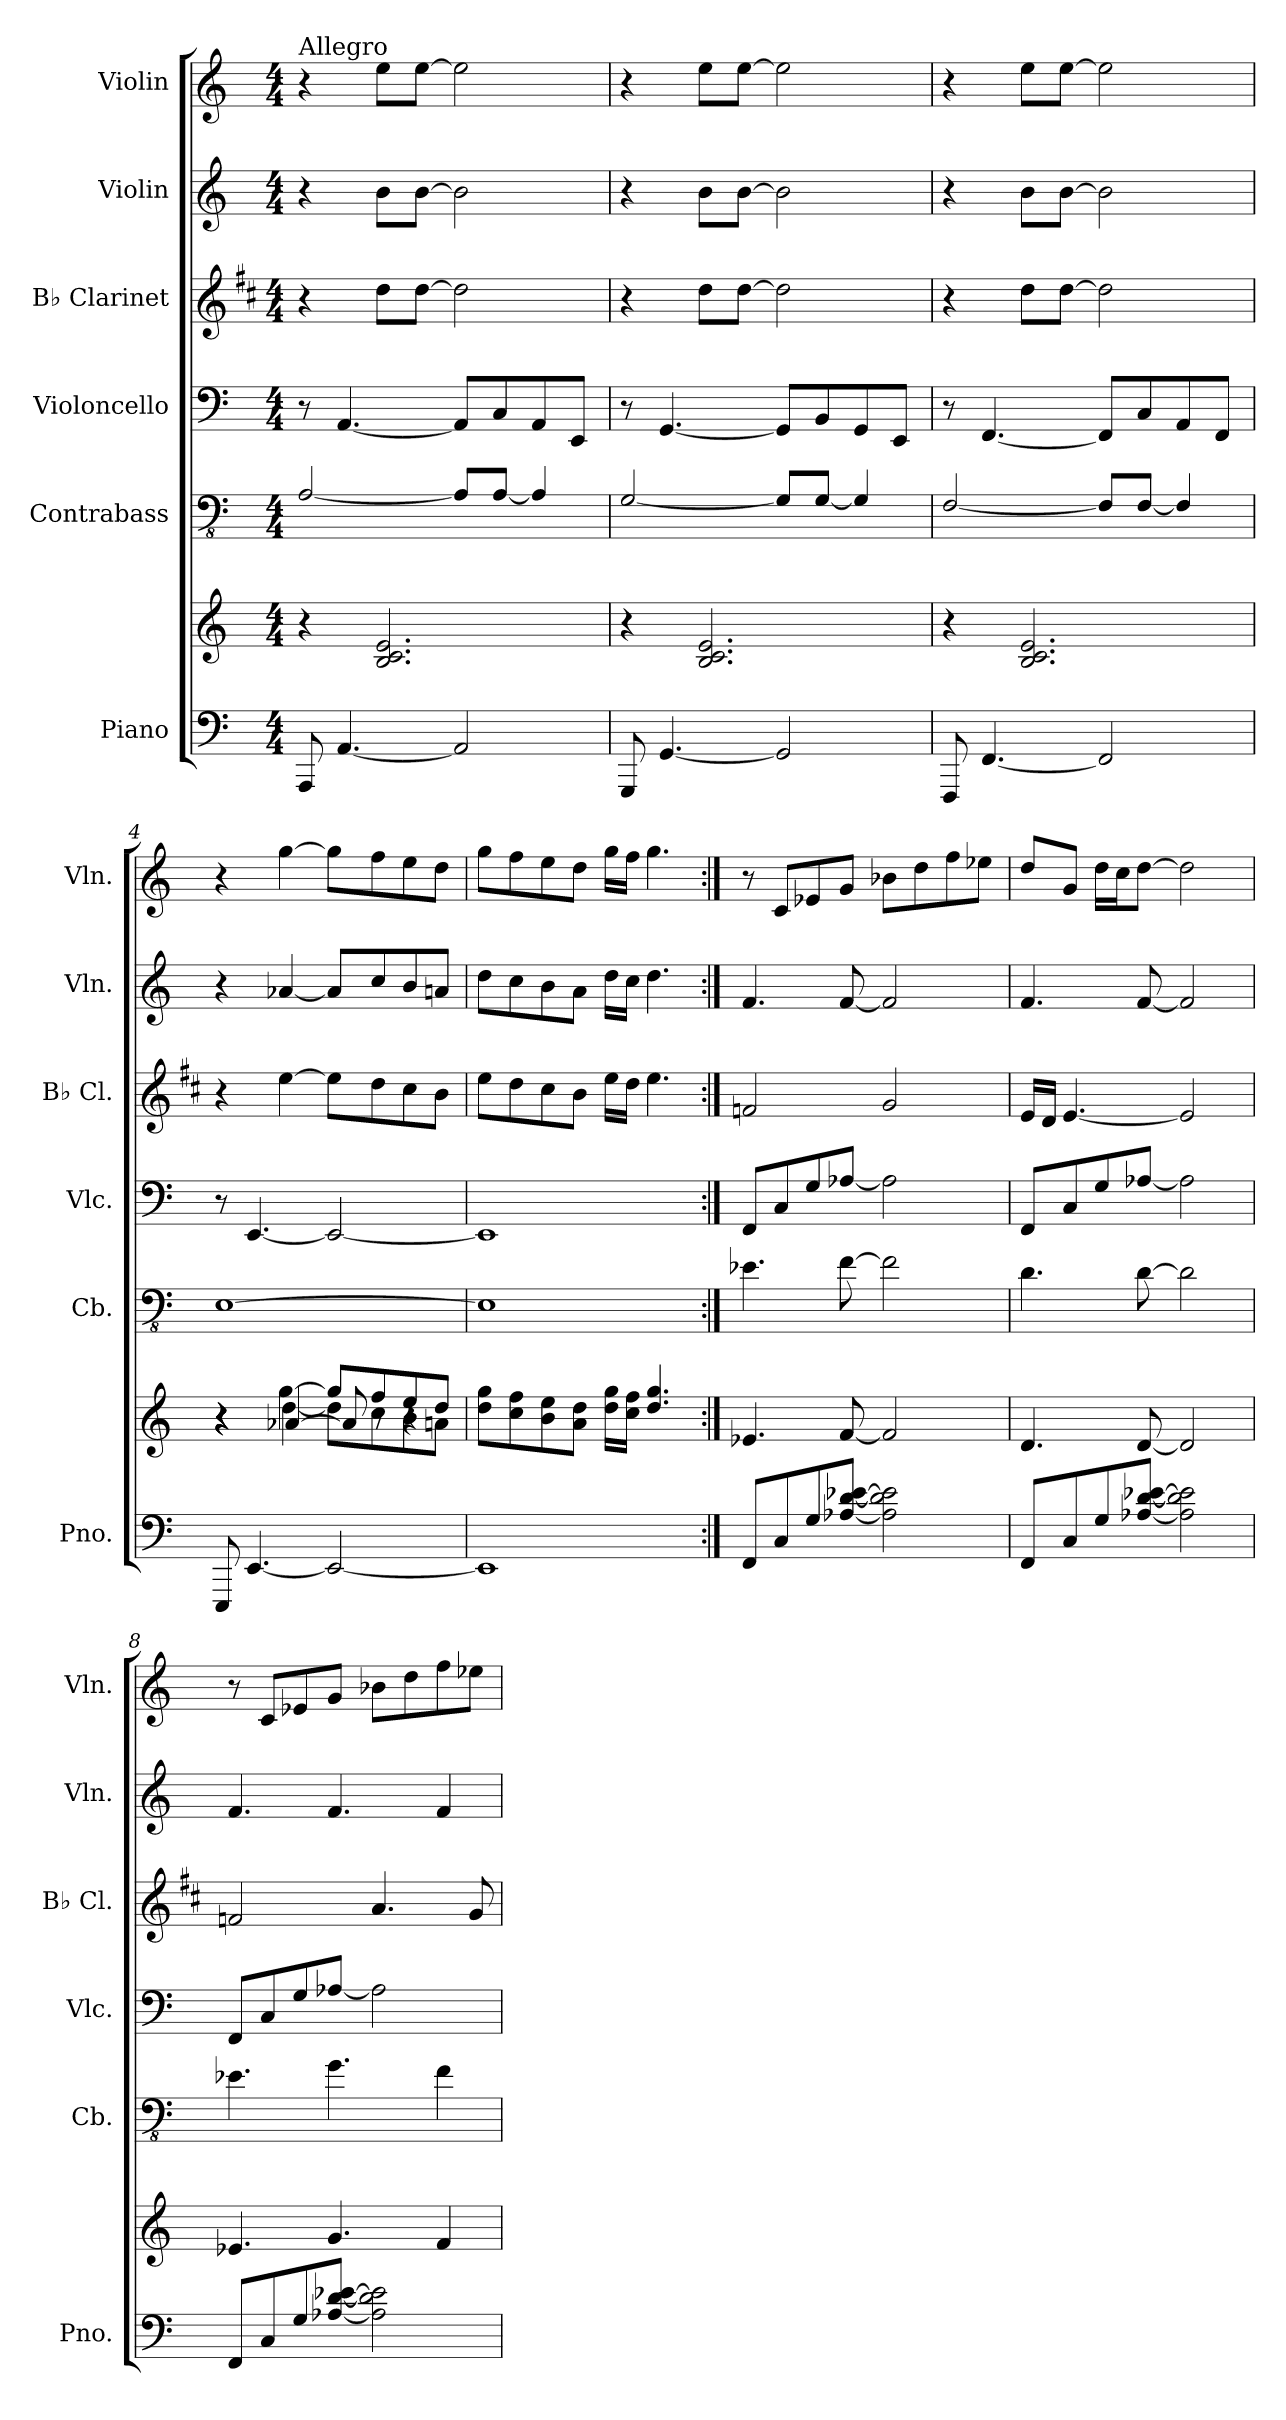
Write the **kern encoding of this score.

**kern	**kern	**kern	**kern	**kern	**kern	**kern
*part6	*part6	*part5	*part4	*part3	*part2	*part1
*staff7	*staff6	*staff5	*staff4	*staff3	*staff2	*staff1
*I"Piano	*	*I"Contrabass	*I"Violoncello	*I"B♭ Clarinet	*I"Violin	*I"Violin
*I'Pno.	*	*I'Cb.	*I'Vlc.	*I'B♭ Cl.	*I'Vln.	*I'Vln.
*clefF4	*clefG2	*clefFv4	*clefF4	*clefG2	*clefG2	*clefG2
*	*	*ITrd7c12	*	*ITrd1c2	*	*
*k[]	*k[]	*k[]	*k[]	*k[]	*k[]	*k[]
*C:	*C:	*C:	*C:	*C:	*C:	*C:
*M4/4	*M4/4	*M4/4	*M4/4	*M4/4	*M4/4	*M4/4
=1	=1	=1	=1	=1	=1	=1
!	!	!	!	!	!	!LO:TX:a:t=Allegro
8AAA/	4r	[2AAA/	8r	4r	4r	4r
[4.AA/	.	.	[4.AA/	.	.	.
.	2.B/ 2.c/ 2.e/	.	.	8cc\L	8b\L	8ee\L
.	.	.	.	[8cc\J	[8b\J	[8ee\J
2AA/]	.	8AAA/L]	8AA/L]	2cc\]	2b\]	2ee\]
.	.	[8AAA/J	8C/	.	.	.
.	.	4AAA/]	8AA/	.	.	.
.	.	.	8EE/J	.	.	.
=2	=2	=2	=2	=2	=2	=2
8GGG/	4r	[2GGG/	8r	4r	4r	4r
[4.GG/	.	.	[4.GG/	.	.	.
.	2.B/ 2.c/ 2.e/	.	.	8cc\L	8b\L	8ee\L
.	.	.	.	[8cc\J	[8b\J	[8ee\J
2GG/]	.	8GGG/L]	8GG/L]	2cc\]	2b\]	2ee\]
.	.	[8GGG/J	8BB/	.	.	.
.	.	4GGG/]	8GG/	.	.	.
.	.	.	8EE/J	.	.	.
=3	=3	=3	=3	=3	=3	=3
8FFF/	4r	[2FFF/	8r	4r	4r	4r
[4.FF/	.	.	[4.FF/	.	.	.
.	2.B/ 2.c/ 2.e/	.	.	8cc\L	8b\L	8ee\L
.	.	.	.	[8cc\J	[8b\J	[8ee\J
2FF/]	.	8FFF/L]	8FF/L]	2cc\]	2b\]	2ee\]
.	.	[8FFF/J	8C/	.	.	.
.	.	4FFF/]	8AA/	.	.	.
.	.	.	8FF/J	.	.	.
=4	=4	=4	=4	=4	=4	=4
*	*^	*	*	*	*	*
*	*	*^	*	*	*	*	*
8EEE/	4r	4r	4r	[1EEE	8r	4r	4r	4r
[4.EE/	.	.	.	.	[4.EE/	.	.	.
.	[4gg\	[4dd\	[4a-X/	.	.	[4dd\	[4a-X/	[4gg\
2EE/_	8gg/L]	8dd\L]	8a-/]	.	2EE/_	8dd\L]	8a-/L]	8gg\L]
.	8ff/	8cc\	8r	.	.	8cc\	8cc/	8ff\
.	8ee/	8b\	4r	.	.	8b\	8b/	8ee\
.	8dd/J	8an\J	.	.	.	8a\J	8an/J	8dd\J
*	*v	*v	*v	*	*	*	*	*
!!LO:PB:g=z
=5	=5	=5	=5	=5	=5	=5
1EE]	8dd\ 8gg\L	1EEE]	1EE]	8dd\L	8dd\L	8gg\L
.	8cc\ 8ff\	.	.	8cc\	8cc\	8ff\
.	8b\ 8ee\	.	.	8b\	8b\	8ee\
.	8a\ 8dd\J	.	.	8a\J	8a\J	8dd\J
.	16dd\ 16gg\LL	.	.	16dd\LL	16dd\LL	16gg\LL
.	16cc\ 16ff\JJ	.	.	16cc\JJ	16cc\JJ	16ff\JJ
.	4.dd/ 4.gg/	.	.	4.dd\	4.dd\	4.gg\
=6:|!	=6:|!	=6:|!	=6:|!	=6:|!	=6:|!	=6:|!
8FF/L	4.e-X/	4.EE-X\	8FF/L	2e-X/	4.f/	8r
8C/	.	.	8C/	.	.	8c/L
8G/	.	.	8G/	.	.	8e-X/
[8A-X/ [8d/ [8e-X/J	[8f/	[8FF\	[8A-X/J	.	[8f/	8g/J
2A-\] 2d\] 2e-\]	2f/]	2FF\]	2A-\]	2f/	2f/]	8b-X\L
.	.	.	.	.	.	8dd\
.	.	.	.	.	.	8ff\
.	.	.	.	.	.	8ee-X\J
=7	=7	=7	=7	=7	=7	=7
8FF/L	4.d/	4.DD\	8FF/L	16d/LL	4.f/	8dd/L
.	.	.	.	16c/JJ	.	.
8C/	.	.	8C/	[4.d/	.	8g/J
8G/	.	.	8G/	.	.	16dd\LL
.	.	.	.	.	.	16cc\J
[8A-X/ [8d/ [8e-X/J	[8d/	[8DD\	[8A-X/J	.	[8f/	[8dd\J
2A-\] 2d\] 2e-\]	2d/]	2DD\]	2A-\]	2d/]	2f/]	2dd\]
!!LO:PB:g=z
=8	=8	=8	=8	=8	=8	=8
8FF/L	4.e-X/	4.EE-X\	8FF/L	2e-X/	4.f/	8r
8C/	.	.	8C/	.	.	8c/L
8G/	.	.	8G/	.	.	8e-X/
[8A-X/ [8d/ [8e-X/J	4.g/	4.GG\	[8A-X/J	.	4.f/	8g/J
2A-\] 2d\] 2e-\]	.	.	2A-\]	4.g/	.	8b-X\L
.	.	.	.	.	.	8dd\
.	4f/	4FF\	.	.	4f/	8ff\
.	.	.	.	8f/	.	8ee-X\J
=	=	=	=	=	=	=
*-	*-	*-	*-	*-	*-	*-
